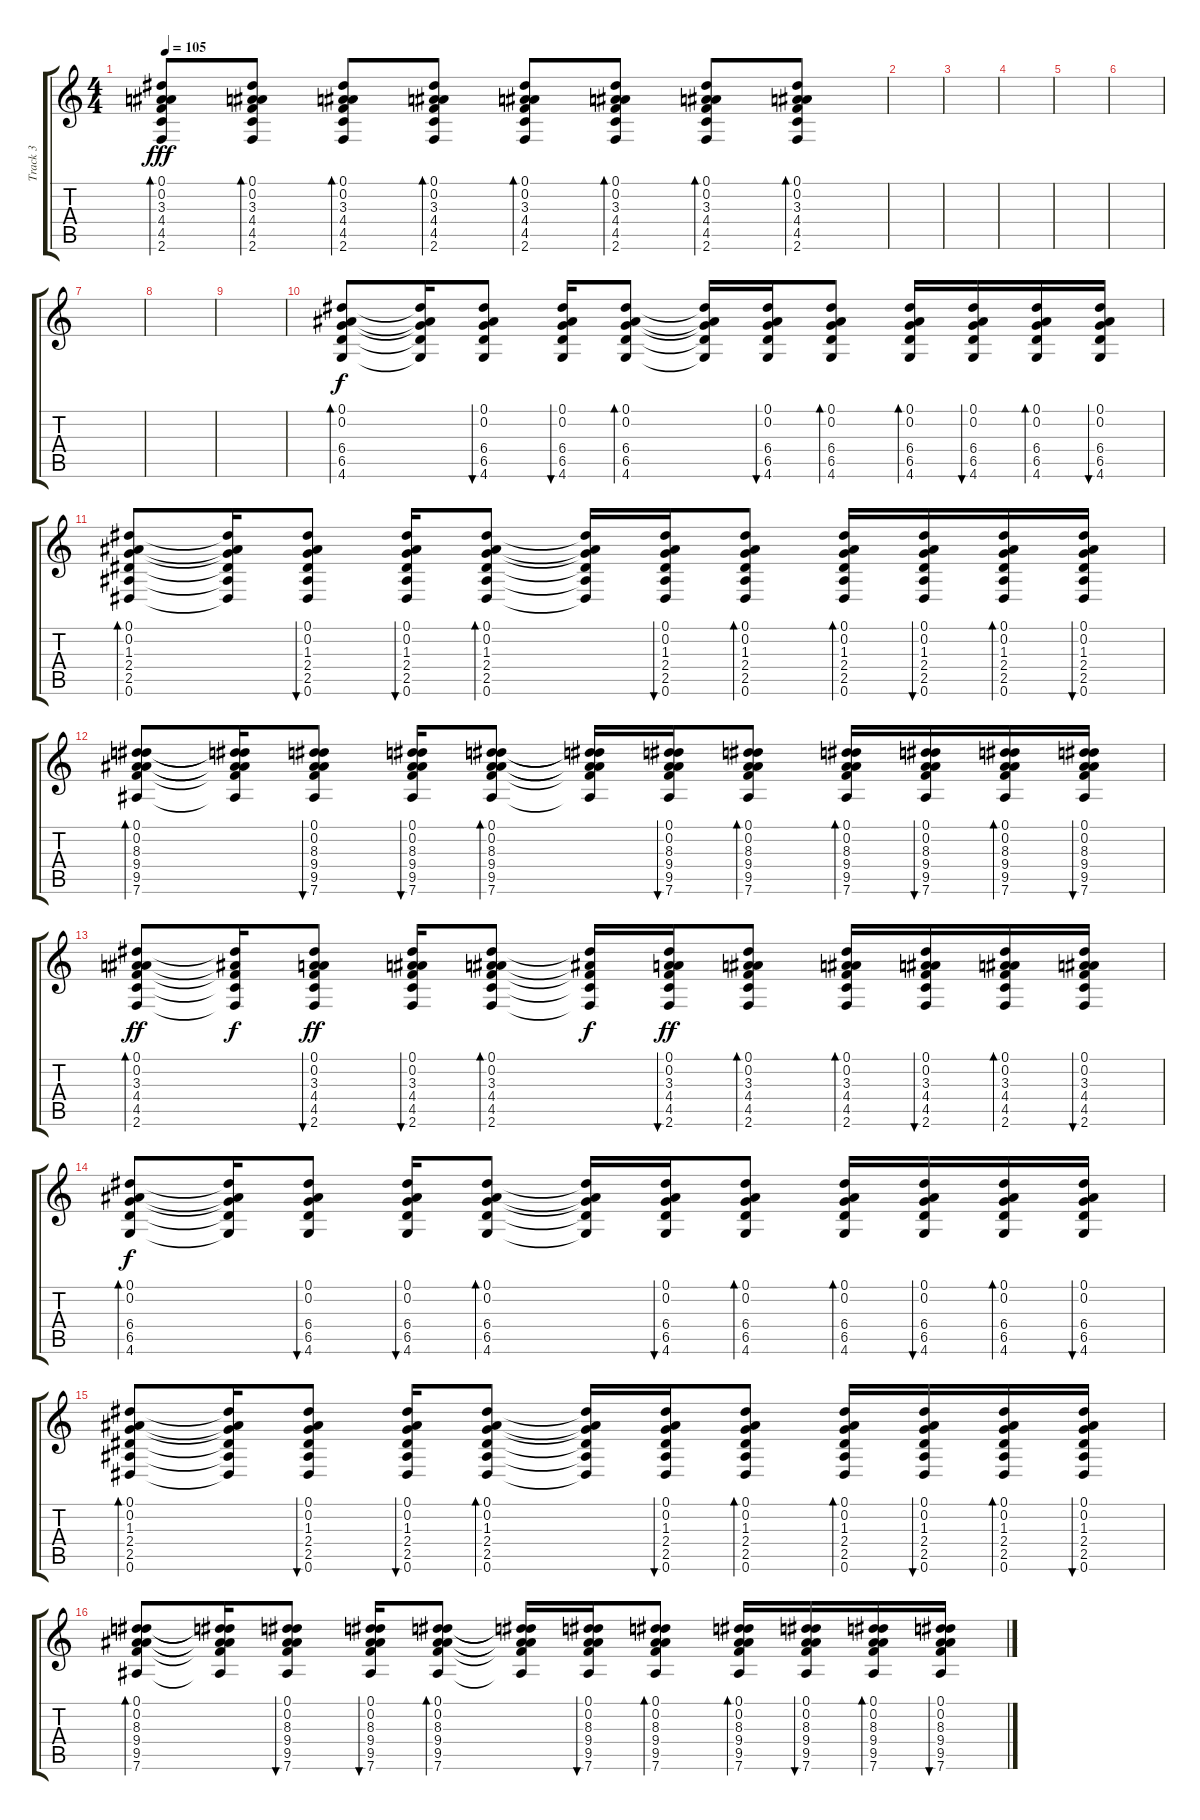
\track ("Track 3" "Track 3") {instrument acousticguitarsteel}
\staff {score tabs}
\tuning (Eb4 Bb3 Gb3 Db3 Ab2 Eb2) {hide}
\ts (4 4)
\tempo 105
\clef g2
\ks c
(0.1 0.2 3.3 4.4 4.5 2.6).8{bd 60 dy fff} (0.1 0.2 3.3 4.4 4.5 2.6).8{bd 60} (0.1 0.2 3.3 4.4 4.5 2.6).8{bd 60} (0.1 0.2 3.3 4.4 4.5 2.6).8{bd 60} (0.1 0.2 3.3 4.4 4.5 2.6).8{bd 60} (0.1 0.2 3.3 4.4 4.5 2.6).8{bd 60} (0.1 0.2 3.3 4.4 4.5 2.6).8{bd 60} (0.1 0.2 3.3 4.4 4.5 2.6).8{bd 60} |
|
|
|
|
|
|
|
|
(0.1 0.2 6.4 6.5 4.6).8{bd 60 dy f} (0.1{t} 0.2{t} 6.4{t} 6.5{t} 4.6{t}).16 (0.1 0.2 6.4 6.5 4.6).8{bu 60} (0.1 0.2 6.4 6.5 4.6).16{bu 60} (0.1 0.2 6.4 6.5 4.6).8{bd 60} (0.1{t} 0.2{t} 6.4{t} 6.5{t} 4.6{t}).16 (0.1 0.2 6.4 6.5 4.6).16{bu 60} (0.1 0.2 6.4 6.5 4.6).8{bd 60} (0.1 0.2 6.4 6.5 4.6).16{bd 60} (0.1 0.2 6.4 6.5 4.6).16{bu 60} (0.1 0.2 6.4 6.5 4.6).16{bd 60} (0.1 0.2 6.4 6.5 4.6).16{bu 60} |
(0.1 0.2 1.3 2.4 2.5 0.6).8{bd 60} (0.1{t} 0.2{t} 1.3{t} 2.4{t} 2.5{t} 0.6{t}).16 (0.1 0.2 1.3 2.4 2.5 0.6).8{bu 60} (0.1 0.2 1.3 2.4 2.5 0.6).16{bu 60} (0.1 0.2 1.3 2.4 2.5 0.6).8{bd 60} (0.1{t} 0.2{t} 1.3{t} 2.4{t} 2.5{t} 0.6{t}).16 (0.1 0.2 1.3 2.4 2.5 0.6).16{bu 60} (0.1 0.2 1.3 2.4 2.5 0.6).8{bd 60} (0.1 0.2 1.3 2.4 2.5 0.6).16{bd 60} (0.1 0.2 1.3 2.4 2.5 0.6).16{bu 60} (0.1 0.2 1.3 2.4 2.5 0.6).16{bd 60} (0.1 0.2 1.3 2.4 2.5 0.6).16{bu 60} |
(0.1 0.2 8.3 9.4 9.5 7.6).8{bd 60} (0.1{t} 0.2{t} 8.3{t} 9.4{t} 9.5{t} 7.6{t}).16 (0.1 0.2 8.3 9.4 9.5 7.6).8{bu 60} (0.1 0.2 8.3 9.4 9.5 7.6).16{bu 60} (0.1 0.2 8.3 9.4 9.5 7.6).8{bd 60} (0.1{t} 0.2{t} 8.3{t} 9.4{t} 9.5{t} 7.6{t}).16 (0.1 0.2 8.3 9.4 9.5 7.6).16{bu 60} (0.1 0.2 8.3 9.4 9.5 7.6).8{bd 60} (0.1 0.2 8.3 9.4 9.5 7.6).16{bd 60} (0.1 0.2 8.3 9.4 9.5 7.6).16{bu 60} (0.1 0.2 8.3 9.4 9.5 7.6).16{bd 60} (0.1 0.2 8.3 9.4 9.5 7.6).16{bu 60} |
(0.1 0.2 3.3 4.4 4.5 2.6).8{bd 60 dy ff} (0.1{t} 0.2{t} 4.4{t} 4.5{t} 2.6{t}).16{dy f} (0.1 0.2 3.3 4.4 4.5 2.6).8{bu 60 dy ff} (0.1 0.2 3.3 4.4 4.5 2.6).16{bu 60} (0.1 0.2 3.3 4.4 4.5 2.6).8{bd 60} (0.1{t} 0.2{t} 4.4{t} 4.5{t} 2.6{t}).16{dy f} (0.1 0.2 3.3 4.4 4.5 2.6).16{bu 60 dy ff} (0.1 0.2 3.3 4.4 4.5 2.6).8{bd 60} (0.1 0.2 3.3 4.4 4.5 2.6).16{bd 60} (0.1 0.2 3.3 4.4 4.5 2.6).16{bu 60} (0.1 0.2 3.3 4.4 4.5 2.6).16{bd 60} (0.1 0.2 3.3 4.4 4.5 2.6).16{bu 60} |
(0.1 0.2 6.4 6.5 4.6).8{bd 60 dy f} (0.1{t} 0.2{t} 6.4{t} 6.5{t} 4.6{t}).16 (0.1 0.2 6.4 6.5 4.6).8{bu 60} (0.1 0.2 6.4 6.5 4.6).16{bu 60} (0.1 0.2 6.4 6.5 4.6).8{bd 60} (0.1{t} 0.2{t} 6.4{t} 6.5{t} 4.6{t}).16 (0.1 0.2 6.4 6.5 4.6).16{bu 60} (0.1 0.2 6.4 6.5 4.6).8{bd 60} (0.1 0.2 6.4 6.5 4.6).16{bd 60} (0.1 0.2 6.4 6.5 4.6).16{bu 60} (0.1 0.2 6.4 6.5 4.6).16{bd 60} (0.1 0.2 6.4 6.5 4.6).16{bu 60} |
(0.1 0.2 1.3 2.4 2.5 0.6).8{bd 60} (0.1{t} 0.2{t} 1.3{t} 2.4{t} 2.5{t} 0.6{t}).16 (0.1 0.2 1.3 2.4 2.5 0.6).8{bu 60} (0.1 0.2 1.3 2.4 2.5 0.6).16{bu 60} (0.1 0.2 1.3 2.4 2.5 0.6).8{bd 60} (0.1{t} 0.2{t} 1.3{t} 2.4{t} 2.5{t} 0.6{t}).16 (0.1 0.2 1.3 2.4 2.5 0.6).16{bu 60} (0.1 0.2 1.3 2.4 2.5 0.6).8{bd 60} (0.1 0.2 1.3 2.4 2.5 0.6).16{bd 60} (0.1 0.2 1.3 2.4 2.5 0.6).16{bu 60} (0.1 0.2 1.3 2.4 2.5 0.6).16{bd 60} (0.1 0.2 1.3 2.4 2.5 0.6).16{bu 60} |
(0.1 0.2 8.3 9.4 9.5 7.6).8{bd 60} (0.1{t} 0.2{t} 8.3{t} 9.4{t} 9.5{t} 7.6{t}).16 (0.1 0.2 8.3 9.4 9.5 7.6).8{bu 60} (0.1 0.2 8.3 9.4 9.5 7.6).16{bu 60} (0.1 0.2 8.3 9.4 9.5 7.6).8{bd 60} (0.1{t} 0.2{t} 8.3{t} 9.4{t} 9.5{t} 7.6{t}).16 (0.1 0.2 8.3 9.4 9.5 7.6).16{bu 60} (0.1 0.2 8.3 9.4 9.5 7.6).8{bd 60} (0.1 0.2 8.3 9.4 9.5 7.6).16{bd 60} (0.1 0.2 8.3 9.4 9.5 7.6).16{bu 60} (0.1 0.2 8.3 9.4 9.5 7.6).16{bd 60} (0.1 0.2 8.3 9.4 9.5 7.6).16{bu 60}
